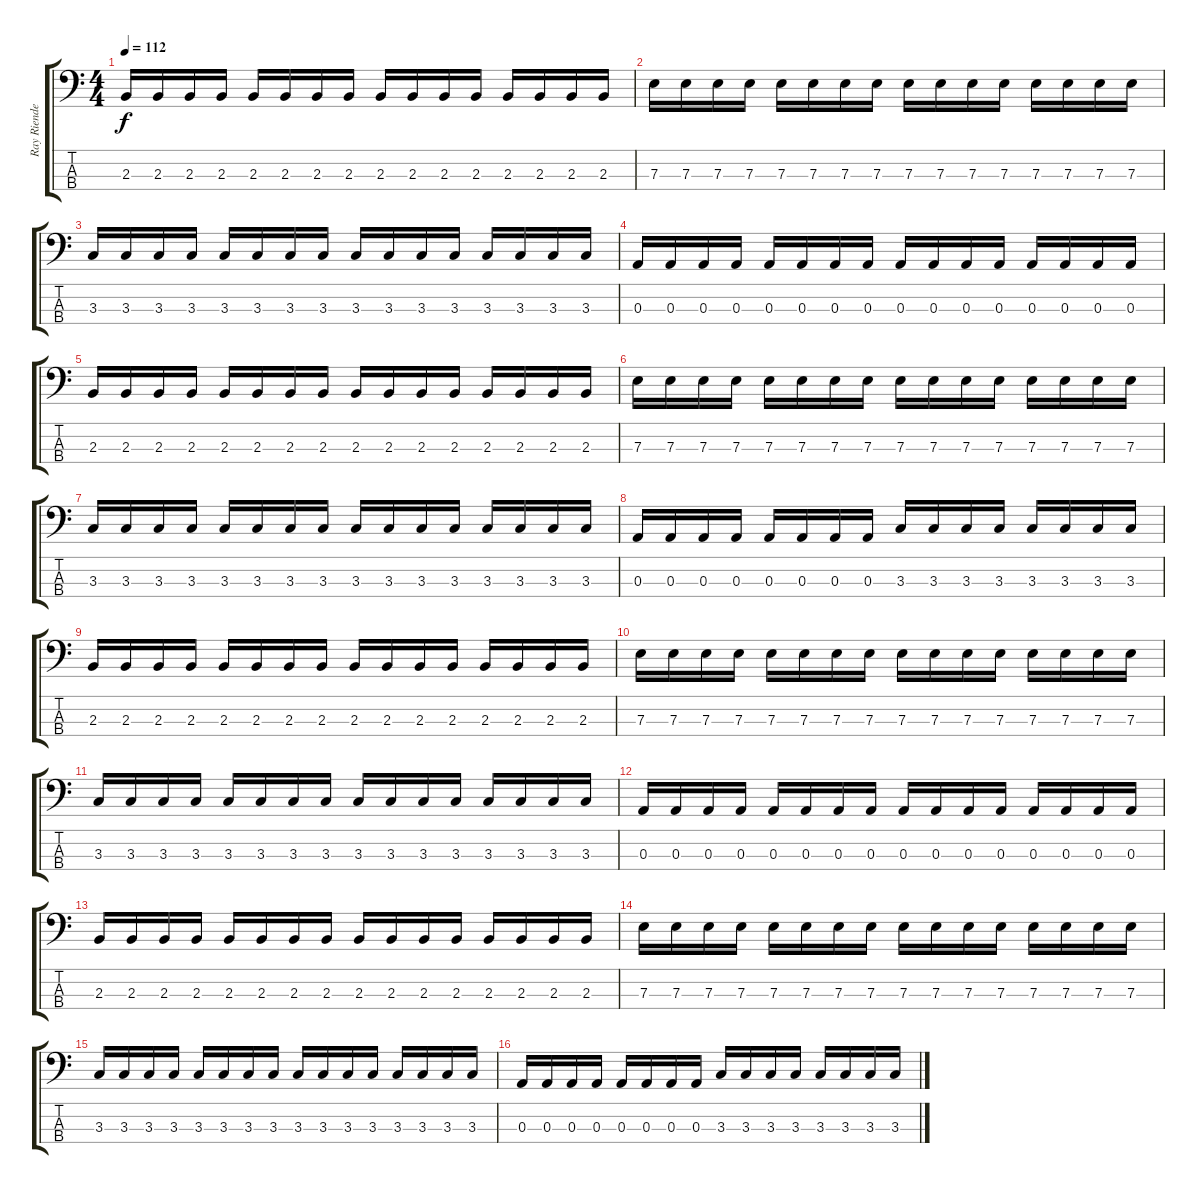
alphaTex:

\track ("Ray Riendeau" "Ray Riende") {instrument electricbassfinger}
\staff {score tabs}
\tuning (G2 D2 A1 E1) {hide}
\ts (4 4)
\tempo 112
\clef f4
\ks c
2.3.16{dy f} 2.3.16 2.3.16 2.3.16 2.3.16 2.3.16 2.3.16 2.3.16 2.3.16 2.3.16 2.3.16 2.3.16 2.3.16 2.3.16 2.3.16 2.3.16 |
7.3.16 7.3.16 7.3.16 7.3.16 7.3.16 7.3.16 7.3.16 7.3.16 7.3.16 7.3.16 7.3.16 7.3.16 7.3.16 7.3.16 7.3.16 7.3.16 |
3.3.16 3.3.16 3.3.16 3.3.16 3.3.16 3.3.16 3.3.16 3.3.16 3.3.16 3.3.16 3.3.16 3.3.16 3.3.16 3.3.16 3.3.16 3.3.16 |
0.3.16 0.3.16 0.3.16 0.3.16 0.3.16 0.3.16 0.3.16 0.3.16 0.3.16 0.3.16 0.3.16 0.3.16 0.3.16 0.3.16 0.3.16 0.3.16 |
2.3.16 2.3.16 2.3.16 2.3.16 2.3.16 2.3.16 2.3.16 2.3.16 2.3.16 2.3.16 2.3.16 2.3.16 2.3.16 2.3.16 2.3.16 2.3.16 |
7.3.16 7.3.16 7.3.16 7.3.16 7.3.16 7.3.16 7.3.16 7.3.16 7.3.16 7.3.16 7.3.16 7.3.16 7.3.16 7.3.16 7.3.16 7.3.16 |
3.3.16 3.3.16 3.3.16 3.3.16 3.3.16 3.3.16 3.3.16 3.3.16 3.3.16 3.3.16 3.3.16 3.3.16 3.3.16 3.3.16 3.3.16 3.3.16 |
0.3.16 0.3.16 0.3.16 0.3.16 0.3.16 0.3.16 0.3.16 0.3.16 3.3.16 3.3.16 3.3.16 3.3.16 3.3.16 3.3.16 3.3.16 3.3.16 |
2.3.16 2.3.16 2.3.16 2.3.16 2.3.16 2.3.16 2.3.16 2.3.16 2.3.16 2.3.16 2.3.16 2.3.16 2.3.16 2.3.16 2.3.16 2.3.16 |
7.3.16 7.3.16 7.3.16 7.3.16 7.3.16 7.3.16 7.3.16 7.3.16 7.3.16 7.3.16 7.3.16 7.3.16 7.3.16 7.3.16 7.3.16 7.3.16 |
3.3.16 3.3.16 3.3.16 3.3.16 3.3.16 3.3.16 3.3.16 3.3.16 3.3.16 3.3.16 3.3.16 3.3.16 3.3.16 3.3.16 3.3.16 3.3.16 |
0.3.16 0.3.16 0.3.16 0.3.16 0.3.16 0.3.16 0.3.16 0.3.16 0.3.16 0.3.16 0.3.16 0.3.16 0.3.16 0.3.16 0.3.16 0.3.16 |
2.3.16 2.3.16 2.3.16 2.3.16 2.3.16 2.3.16 2.3.16 2.3.16 2.3.16 2.3.16 2.3.16 2.3.16 2.3.16 2.3.16 2.3.16 2.3.16 |
7.3.16 7.3.16 7.3.16 7.3.16 7.3.16 7.3.16 7.3.16 7.3.16 7.3.16 7.3.16 7.3.16 7.3.16 7.3.16 7.3.16 7.3.16 7.3.16 |
3.3.16 3.3.16 3.3.16 3.3.16 3.3.16 3.3.16 3.3.16 3.3.16 3.3.16 3.3.16 3.3.16 3.3.16 3.3.16 3.3.16 3.3.16 3.3.16 |
0.3.16 0.3.16 0.3.16 0.3.16 0.3.16 0.3.16 0.3.16 0.3.16 3.3.16 3.3.16 3.3.16 3.3.16 3.3.16 3.3.16 3.3.16 3.3.16
